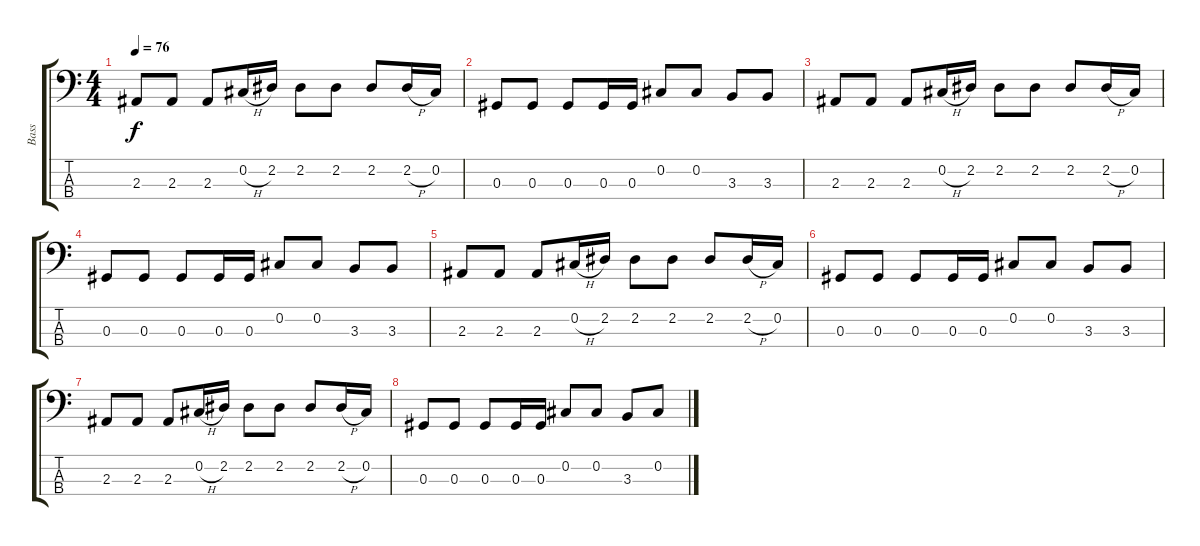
\track ("Bass" "Bass") {instrument electricbassfinger}
\staff {score tabs}
\tuning (Gb2 Db2 Ab1 Eb1) {hide}
\ts (4 4)
\tempo 76
\clef f4
\ks c
2.3.8{dy f} 2.3.8 2.3.8 0.2{h}.16 2.2.16 2.2.8 2.2.8 2.2.8 2.2{h}.16 0.2.16 |
0.3.8 0.3.8 0.3.8 0.3.16 0.3.16 0.2.8 0.2.8 3.3.8 3.3.8 |
2.3.8 2.3.8 2.3.8 0.2{h}.16 2.2.16 2.2.8 2.2.8 2.2.8 2.2{h}.16 0.2.16 |
0.3.8 0.3.8 0.3.8 0.3.16 0.3.16 0.2.8 0.2.8 3.3.8 3.3.8 |
2.3.8 2.3.8 2.3.8 0.2{h}.16 2.2.16 2.2.8 2.2.8 2.2.8 2.2{h}.16 0.2.16 |
0.3.8 0.3.8 0.3.8 0.3.16 0.3.16 0.2.8 0.2.8 3.3.8 3.3.8 |
2.3.8 2.3.8 2.3.8 0.2{h}.16 2.2.16 2.2.8 2.2.8 2.2.8 2.2{h}.16 0.2.16 |
0.3.8 0.3.8 0.3.8 0.3.16 0.3.16 0.2.8 0.2.8 3.3.8 0.2.8
